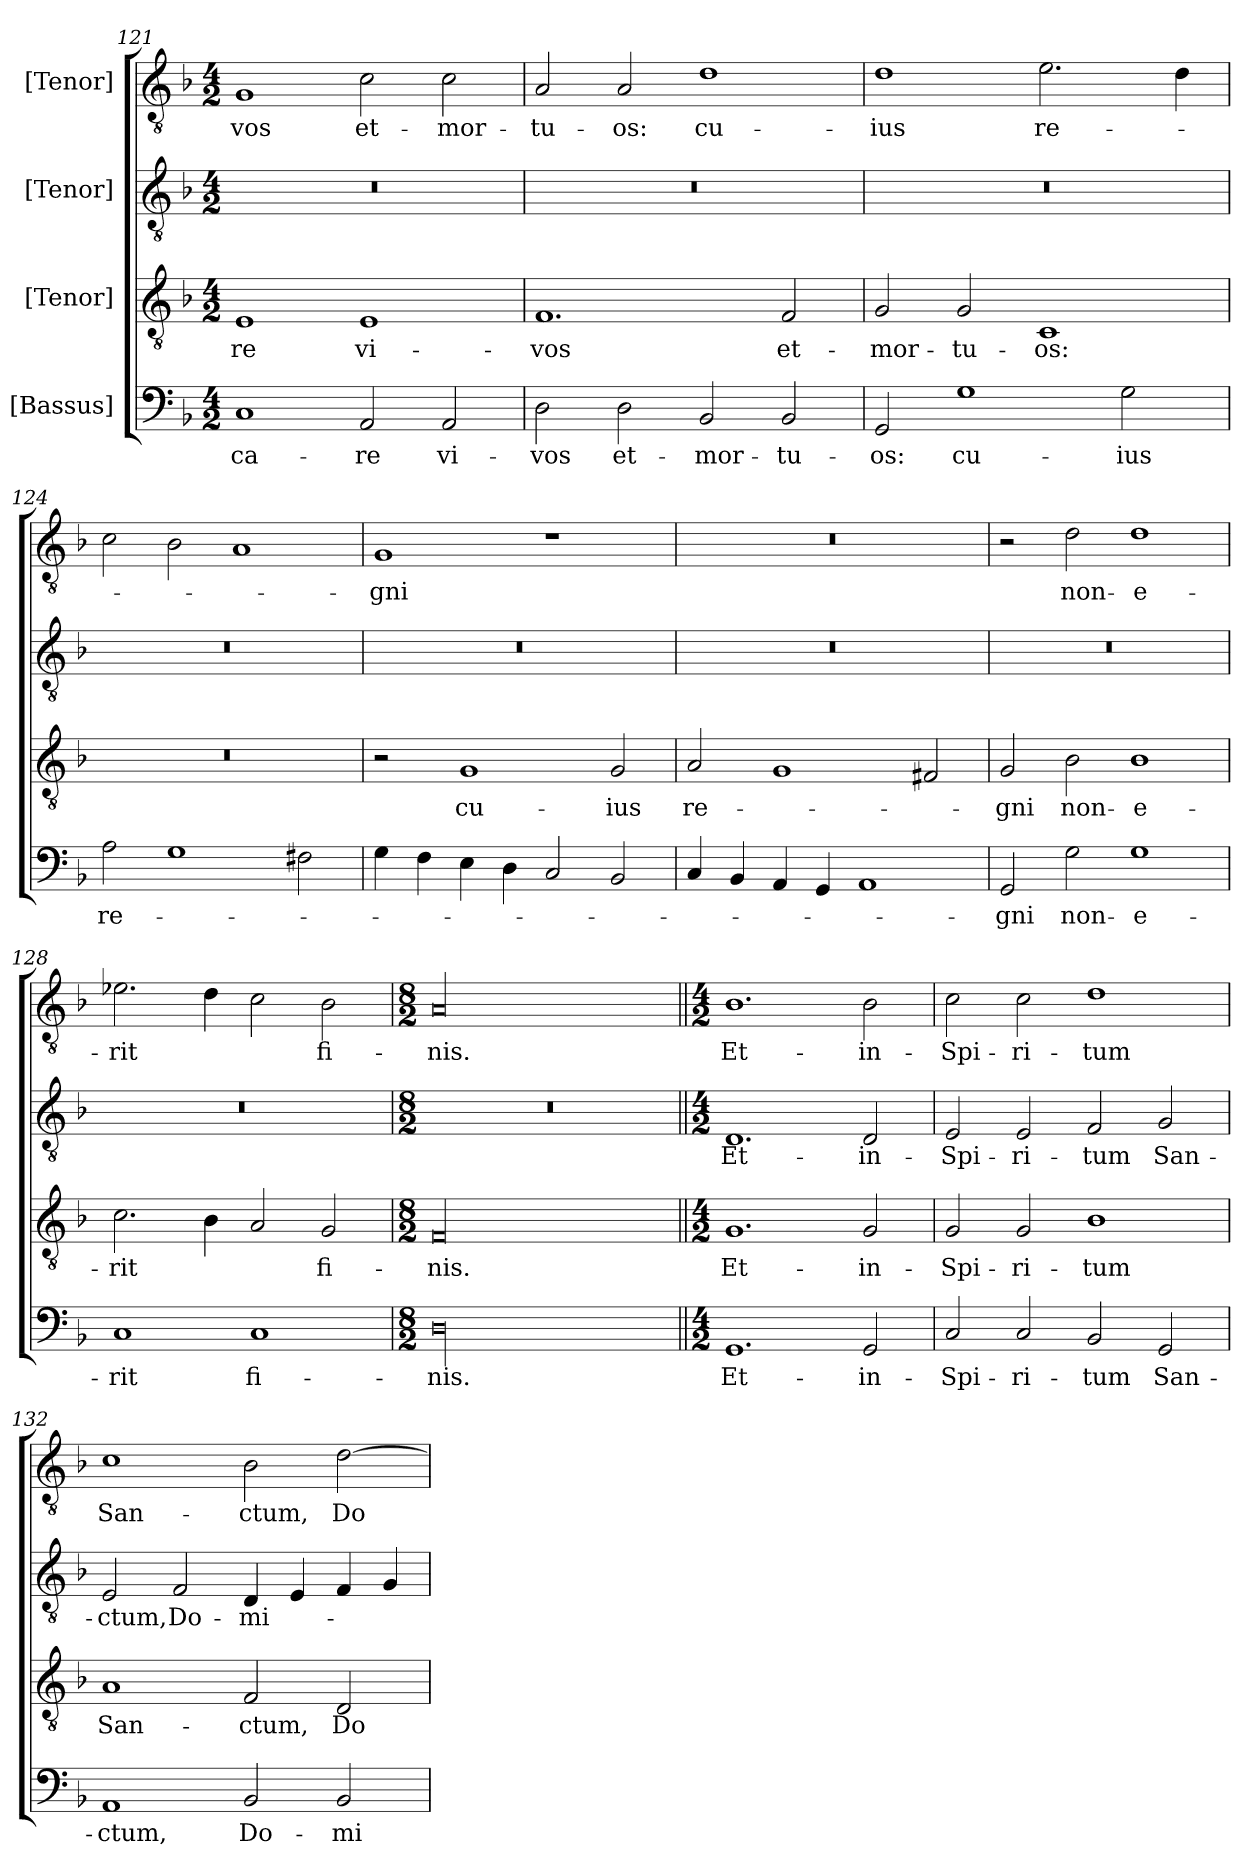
**kern	**text	**kern	**text	**kern	**text	**kern	**text
*part4	*part4	*part3	*part3	*part2	*part2	*part1	*part1
*staff4	*staff4	*staff3	*staff3	*staff2	*staff2	*staff1	*staff1
*I"[Bassus]	*	*I"[Tenor]	*	*I"[Tenor]	*	*I"[Tenor]	*
*clefF4	*	*clefGv2	*	*clefGv2	*	*clefGv2	*
*k[b-]	*	*k[b-]	*	*k[b-]	*	*k[b-]	*
*M4/2	*	*M4/2	*	*M4/2	*	*M4/2	*
=121	=121	=121	=121	=121	=121	=121	=121
1C/	-ca-	1E/	-re	0r	.	1G/	-vos
2AA/	-re	1E/	vi-	.	.	2c\	et-
2AA/	vi-	.	.	.	.	2c\	mor-
=122	=122	=122	=122	=122	=122	=122	=122
2D\	-vos	1.F/	-vos	0r	.	2A/	-tu-
2D\	et-	.	.	.	.	2A/	-os:
2BB-/	mor-	.	.	.	.	1d\	cu-
2BB-/	-tu-	2F/	et-	.	.	.	.
=123	=123	=123	=123	=123	=123	=123	=123
2GG/	-os:	2G/	mor-	0r	.	1d\	-ius
1G\	cu-	2G/	-tu-	.	.	.	.
.	.	1C/	-os:	.	.	2.e\	re-
2G\	-ius	.	.	.	.	.	.
.	.	.	.	.	.	4d\	.
=124	=124	=124	=124	=124	=124	=124	=124
2A\	re-	0r	.	0r	.	2c\	.
1G\	.	.	.	.	.	2B-\	.
.	.	.	.	.	.	1A/	.
2F#X\	.	.	.	.	.	.	.
=125	=125	=125	=125	=125	=125	=125	=125
4G\	.	2r	.	0r	.	1G/	-gni
4F\	.	.	.	.	.	.	.
4E\	.	1G/	cu-	.	.	.	.
4D\	.	.	.	.	.	.	.
2C/	.	.	.	.	.	1r	.
2BB-/	.	2G/	-ius	.	.	.	.
=126	=126	=126	=126	=126	=126	=126	=126
4C/	.	2A/	re-	0r	.	0r	.
4BB-/	.	.	.	.	.	.	.
4AA/	.	1G/	.	.	.	.	.
4GG/	.	.	.	.	.	.	.
1AA/	.	.	.	.	.	.	.
.	.	2F#X/	.	.	.	.	.
=127	=127	=127	=127	=127	=127	=127	=127
2GG/	-gni	2G/	-gni	0r	.	2r	.
2G\	non-	2B-\	non-	.	.	2d\	non-
1G\	e-	1B-\	e-	.	.	1d\	e-
=128	=128	=128	=128	=128	=128	=128	=128
1C/	-rit	2.c\	-rit	0r	.	2.e-X\	-rit
.	.	4B-\	.	.	.	4d\	.
1C/	fi-	2A/	.	.	.	2c\	.
.	.	2G/	fi-	.	.	2B-\	fi-
=129	=129	=129	=129	=129	=129	=129	=129
*M8/2	*	*M8/2	*	*M8/2	*	*M8/2	*
00D\	-nis.	00F/	-nis.	00r	.	00A/	-nis.
=130||	=130||	=130||	=130||	=130||	=130||	=130||	=130||
*M4/2	*	*M4/2	*	*M4/2	*	*M4/2	*
1.GG/	Et-	1.G/	Et-	1.D/	Et-	1.B-\	Et-
2GG/	in-	2G/	in-	2D/	in-	2B-\	in-
=131	=131	=131	=131	=131	=131	=131	=131
2C/	Spi-	2G/	Spi-	2E/	Spi-	2c\	Spi-
2C/	-ri-	2G/	-ri-	2E/	-ri-	2c\	-ri-
2BB-/	-tum	1B-\	-tum	2F/	-tum	1d\	-tum
2GG/	San-	.	.	2G/	San-	.	.
=132	=132	=132	=132	=132	=132	=132	=132
1AA/	-ctum,	1A/	San-	2E/	-ctum,	1c\	San-
.	.	.	.	2F/	Do-	.	.
2BB-/	Do-	2F/	-ctum,	4D/	mi-	2B-\	-ctum,
.	.	.	.	4E/	.	.	.
2BB-/	-mi-	2D/	Do-	4F/	.	[2d\	Do-
.	.	.	.	4G/	.	.	.
=	=	=	=	=	=	=	=
*-	*-	*-	*-	*-	*-	*-	*-
